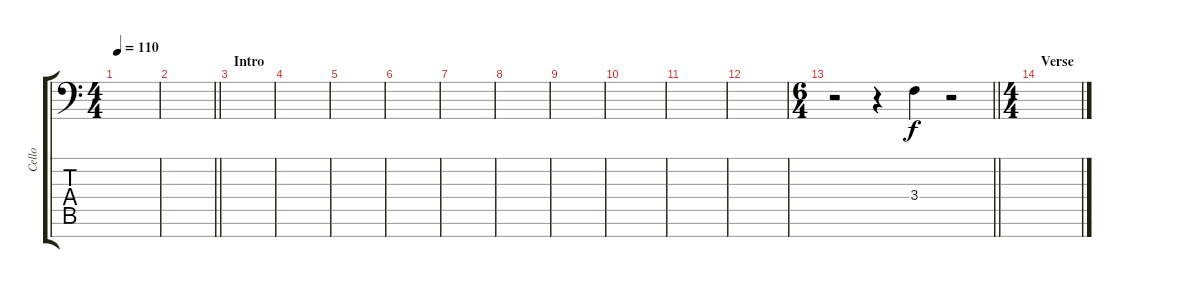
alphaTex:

\track ("Cello" "Cello") {instrument stringensemble1}
\staff {score tabs}
\tuning (E4 B3 G3 D3 A2 E2 A1) {hide}
\ts (4 4)
\tempo 110
\clef f4
\ks c
|
\barLineRight lightlight
|
\section ("" "Intro")
|
|
|
|
|
|
|
|
|
|
\ts (6 4)
\barLineRight lightlight
r.2{volume 9} r.4 3.4.4 r.2 |
\ts (4 4)
\section ("" "Verse")
